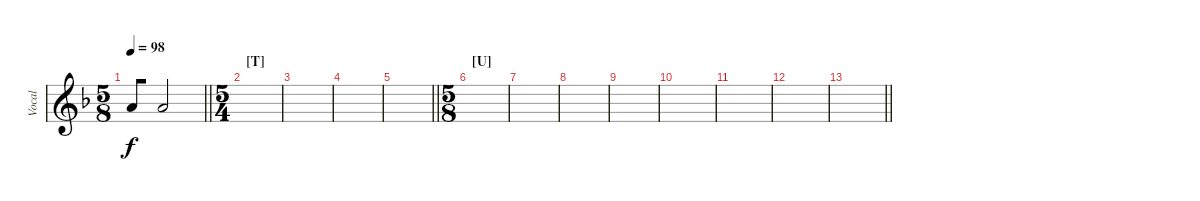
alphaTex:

\track ("Vocal" "Vocal") {instrument lead2sawtooth}
\staff {score}
\tuning (E4 B3 G3 D3 A2 E2) {hide}
\ts (5 8)
\tempo 98
\clef g2
\barLineRight lightlight
\ks dminor
5.1.8{dy f beam merge} 5.1.2 |
\ts (5 4)
\section ("" "[T]")
|
|
|
\barLineRight lightlight
|
\ts (5 8)
\section ("" "[U]")
|
|
|
|
|
|
|
\barLineRight lightlight
